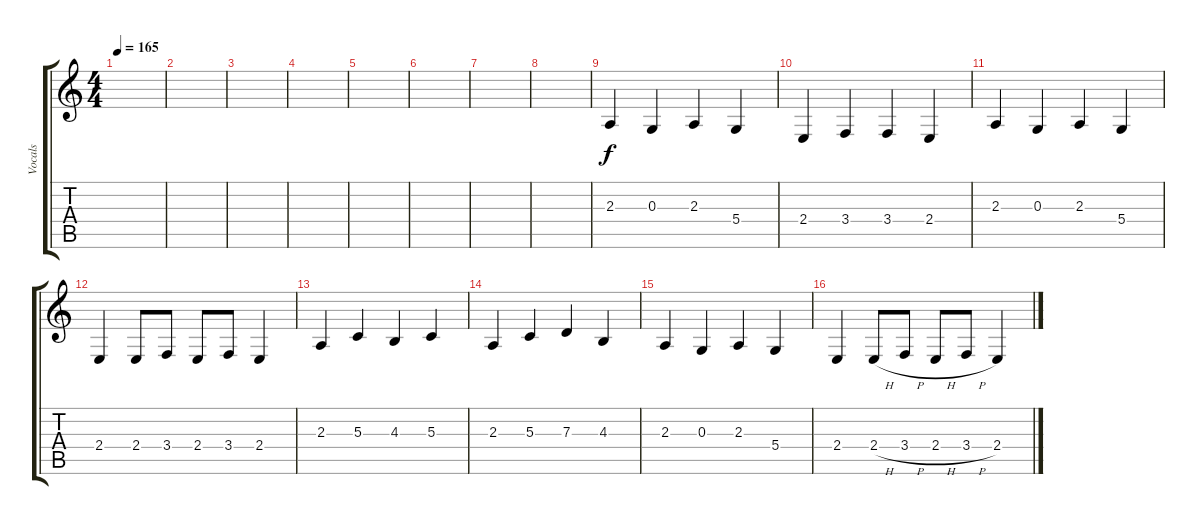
\track ("Vocals" "Vocals") {instrument clarinet}
\staff {score tabs}
\tuning (E4 B3 G3 D3 A2 E2) {hide}
\ts (4 4)
\tempo 165
\clef g2
\ks c
|
|
|
|
|
|
|
|
2.3.4 0.3.4 2.3.4 5.4.4 |
2.4.4 3.4.4 3.4.4 2.4.4 |
2.3.4 0.3.4 2.3.4 5.4.4 |
2.4.4 2.4.8 3.4.8 2.4.8 3.4.8 2.4.4 |
2.3.4 5.3.4 4.3.4 5.3.4 |
2.3.4 5.3.4 7.3.4 4.3.4 |
2.3.4 0.3.4 2.3.4 5.4.4 |
2.4.4 2.4{h}.8 3.4{h}.8 2.4{h}.8 3.4{h}.8 2.4.4
